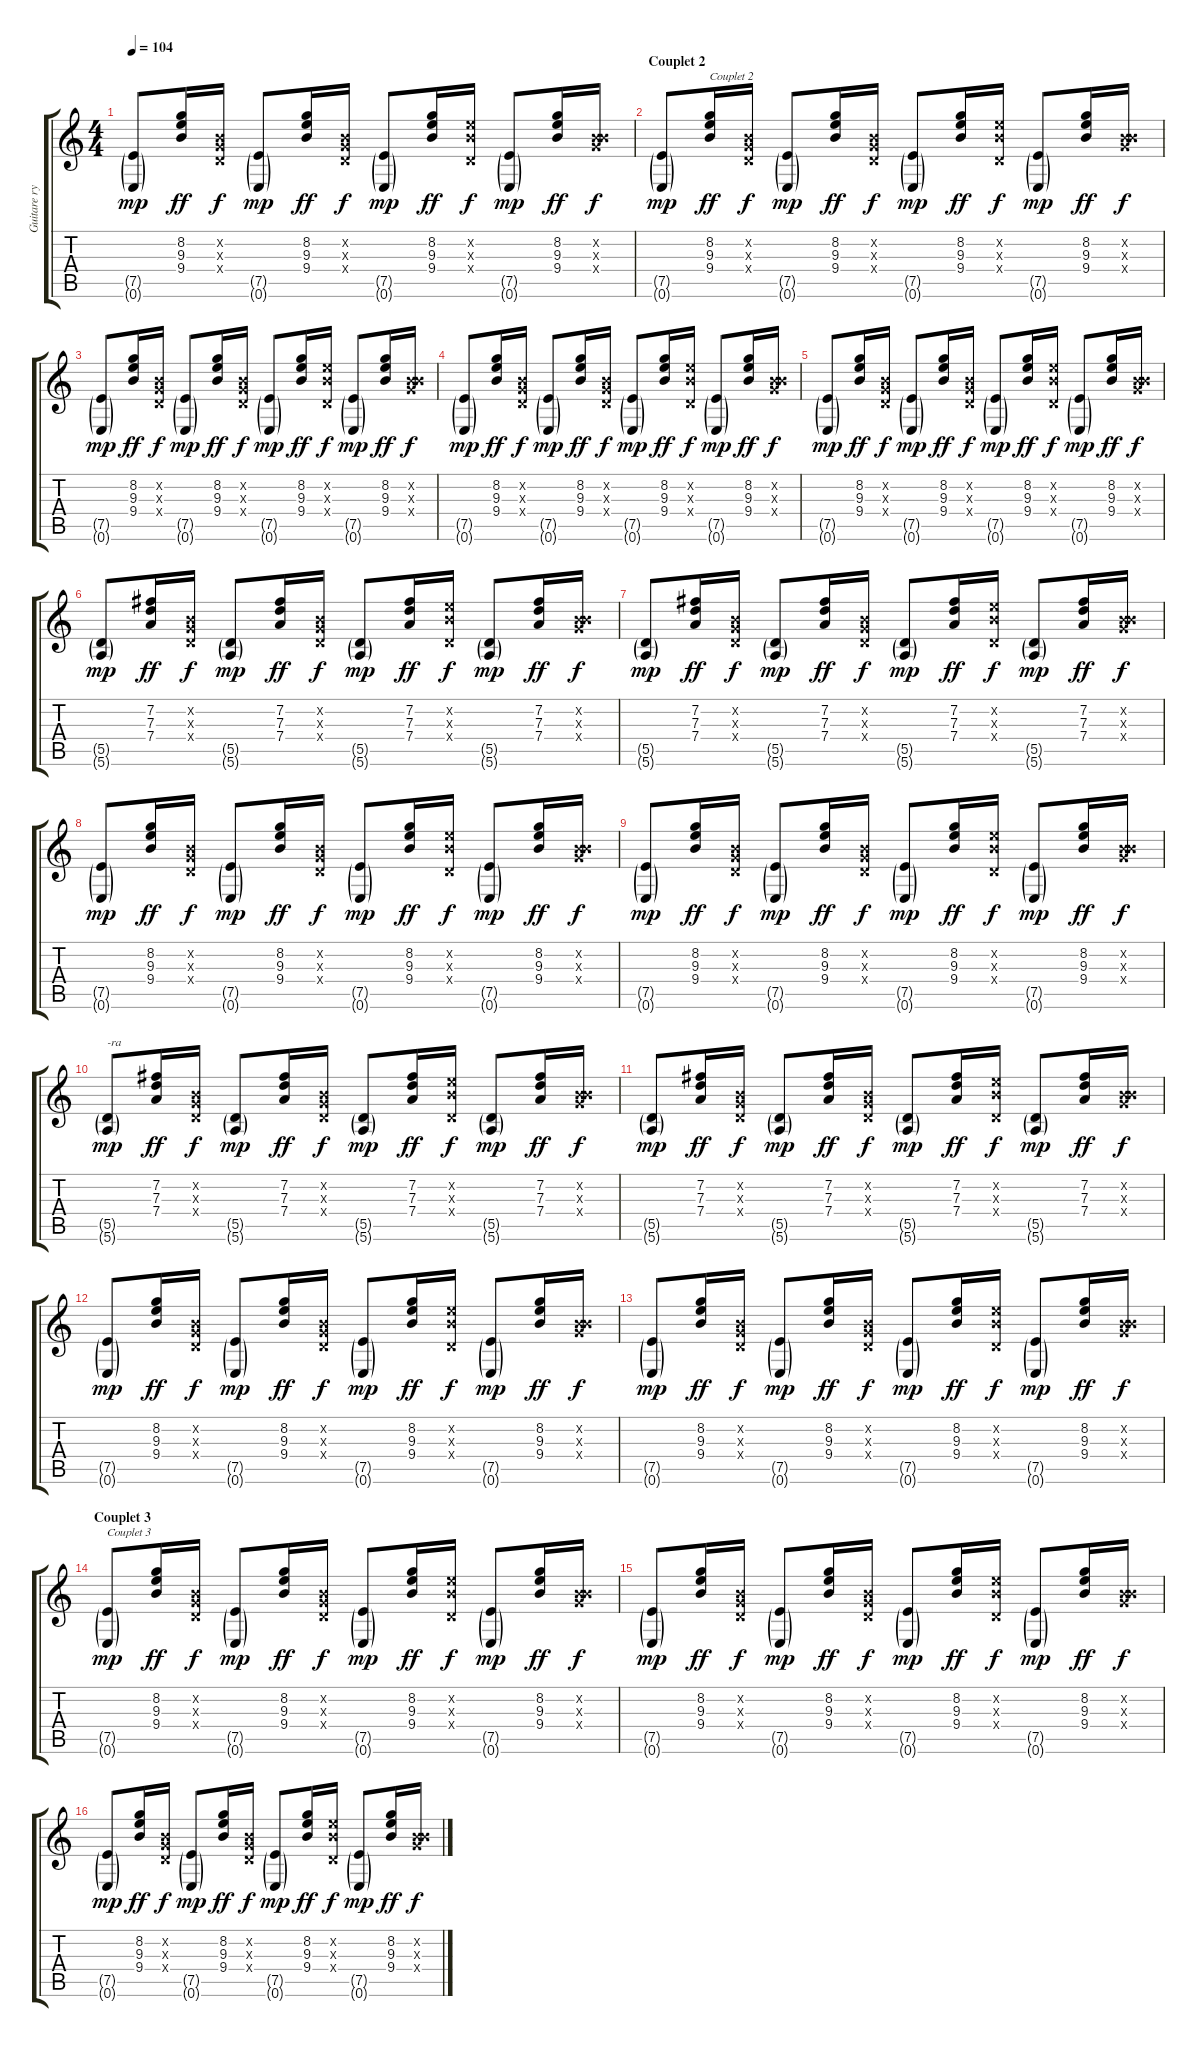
\track ("Guitare ryhtmique" "Guitare ry") {instrument acousticguitarnylon}
\staff {score tabs}
\tuning (E4 B3 G3 D3 A2 E2) {hide}
\ts (4 4)
\tempo 104
\clef g2
\ks c
(7.5{g} 0.6{g}).8{dy mp} (8.2 9.3 9.4).16{dy ff} (0.2{x} 0.3{x} 0.4{x}).16{dy f} (7.5{g} 0.6{g}).8{dy mp} (8.2 9.3 9.4).16{dy ff} (0.2{x} 0.3{x} 0.4{x}).16{dy f} (7.5{g} 0.6{g}).8{dy mp} (8.2 9.3 9.4).16{dy ff} (0.2{x} 9.3{x} 0.4{x}).16{dy f} (7.5{g} 0.6{g}).8{dy mp} (8.2 9.3 9.4).16{dy ff} (0.2{x} 0.3{x} 9.4{x}).16{dy f} |
\section ("" "Couplet 2")
(7.5{g} 0.6{g}).8{dy mp} (8.2 9.3 9.4).16{txt "Couplet 2" dy ff} (0.2{x} 0.3{x} 0.4{x}).16{dy f} (7.5{g} 0.6{g}).8{dy mp} (8.2 9.3 9.4).16{dy ff} (0.2{x} 0.3{x} 0.4{x}).16{dy f} (7.5{g} 0.6{g}).8{dy mp} (8.2 9.3 9.4).16{dy ff} (0.2{x} 9.3{x} 0.4{x}).16{dy f} (7.5{g} 0.6{g}).8{dy mp} (8.2 9.3 9.4).16{dy ff} (0.2{x} 0.3{x} 9.4{x}).16{dy f} |
(7.5{g} 0.6{g}).8{dy mp} (8.2 9.3 9.4).16{dy ff} (0.2{x} 0.3{x} 0.4{x}).16{dy f} (7.5{g} 0.6{g}).8{dy mp} (8.2 9.3 9.4).16{dy ff} (0.2{x} 0.3{x} 0.4{x}).16{dy f} (7.5{g} 0.6{g}).8{dy mp} (8.2 9.3 9.4).16{dy ff} (0.2{x} 9.3{x} 0.4{x}).16{dy f} (7.5{g} 0.6{g}).8{dy mp} (8.2 9.3 9.4).16{dy ff} (0.2{x} 0.3{x} 9.4{x}).16{dy f} |
(7.5{g} 0.6{g}).8{dy mp} (8.2 9.3 9.4).16{dy ff} (0.2{x} 0.3{x} 0.4{x}).16{dy f} (7.5{g} 0.6{g}).8{dy mp} (8.2 9.3 9.4).16{dy ff} (0.2{x} 0.3{x} 0.4{x}).16{dy f} (7.5{g} 0.6{g}).8{dy mp} (8.2 9.3 9.4).16{dy ff} (0.2{x} 9.3{x} 0.4{x}).16{dy f} (7.5{g} 0.6{g}).8{dy mp} (8.2 9.3 9.4).16{dy ff} (0.2{x} 0.3{x} 9.4{x}).16{dy f} |
(7.5{g} 0.6{g}).8{dy mp} (8.2 9.3 9.4).16{dy ff} (0.2{x} 0.3{x} 0.4{x}).16{dy f} (7.5{g} 0.6{g}).8{dy mp} (8.2 9.3 9.4).16{dy ff} (0.2{x} 0.3{x} 0.4{x}).16{dy f} (7.5{g} 0.6{g}).8{dy mp} (8.2 9.3 9.4).16{dy ff} (0.2{x} 9.3{x} 0.4{x}).16{dy f} (7.5{g} 0.6{g}).8{dy mp} (8.2 9.3 9.4).16{dy ff} (0.2{x} 0.3{x} 9.4{x}).16{dy f} |
(5.5{g} 5.6{g}).8{dy mp} (7.2 7.3 7.4).16{dy ff} (0.2{x} 0.3{x} 0.4{x}).16{dy f} (5.5{g} 5.6{g}).8{dy mp} (7.2 7.3 7.4).16{dy ff} (0.2{x} 0.3{x} 0.4{x}).16{dy f} (5.5{g} 5.6{g}).8{dy mp} (7.2 7.3 7.4).16{dy ff} (0.2{x} 9.3{x} 0.4{x}).16{dy f} (5.5{g} 5.6{g}).8{dy mp} (7.2 7.3 7.4).16{dy ff} (0.2{x} 0.3{x} 9.4{x}).16{dy f} |
(5.5{g} 5.6{g}).8{dy mp} (7.2 7.3 7.4).16{dy ff} (0.2{x} 0.3{x} 0.4{x}).16{dy f} (5.5{g} 5.6{g}).8{dy mp} (7.2 7.3 7.4).16{dy ff} (0.2{x} 0.3{x} 0.4{x}).16{dy f} (5.5{g} 5.6{g}).8{dy mp} (7.2 7.3 7.4).16{dy ff} (0.2{x} 9.3{x} 0.4{x}).16{dy f} (5.5{g} 5.6{g}).8{dy mp} (7.2 7.3 7.4).16{dy ff} (0.2{x} 0.3{x} 9.4{x}).16{dy f} |
(7.5{g} 0.6{g}).8{dy mp} (8.2 9.3 9.4).16{dy ff} (0.2{x} 0.3{x} 0.4{x}).16{dy f} (7.5{g} 0.6{g}).8{dy mp} (8.2 9.3 9.4).16{dy ff} (0.2{x} 0.3{x} 0.4{x}).16{dy f} (7.5{g} 0.6{g}).8{dy mp} (8.2 9.3 9.4).16{dy ff} (0.2{x} 9.3{x} 0.4{x}).16{dy f} (7.5{g} 0.6{g}).8{dy mp} (8.2 9.3 9.4).16{dy ff} (0.2{x} 0.3{x} 9.4{x}).16{dy f} |
(7.5{g} 0.6{g}).8{dy mp} (8.2 9.3 9.4).16{dy ff} (0.2{x} 0.3{x} 0.4{x}).16{dy f} (7.5{g} 0.6{g}).8{dy mp} (8.2 9.3 9.4).16{dy ff} (0.2{x} 0.3{x} 0.4{x}).16{dy f} (7.5{g} 0.6{g}).8{dy mp} (8.2 9.3 9.4).16{dy ff} (0.2{x} 9.3{x} 0.4{x}).16{dy f} (7.5{g} 0.6{g}).8{dy mp} (8.2 9.3 9.4).16{dy ff} (0.2{x} 0.3{x} 9.4{x}).16{dy f} |
(5.5{g} 5.6{g}).8{txt "-ra" dy mp} (7.2 7.3 7.4).16{dy ff} (0.2{x} 0.3{x} 0.4{x}).16{dy f} (5.5{g} 5.6{g}).8{dy mp} (7.2 7.3 7.4).16{dy ff} (0.2{x} 0.3{x} 0.4{x}).16{dy f} (5.5{g} 5.6{g}).8{dy mp} (7.2 7.3 7.4).16{dy ff} (0.2{x} 9.3{x} 0.4{x}).16{dy f} (5.5{g} 5.6{g}).8{dy mp} (7.2 7.3 7.4).16{dy ff} (0.2{x} 0.3{x} 9.4{x}).16{dy f} |
(5.5{g} 5.6{g}).8{dy mp} (7.2 7.3 7.4).16{dy ff} (0.2{x} 0.3{x} 0.4{x}).16{dy f} (5.5{g} 5.6{g}).8{dy mp} (7.2 7.3 7.4).16{dy ff} (0.2{x} 0.3{x} 0.4{x}).16{dy f} (5.5{g} 5.6{g}).8{dy mp} (7.2 7.3 7.4).16{dy ff} (0.2{x} 9.3{x} 0.4{x}).16{dy f} (5.5{g} 5.6{g}).8{dy mp} (7.2 7.3 7.4).16{dy ff} (0.2{x} 0.3{x} 9.4{x}).16{dy f} |
(7.5{g} 0.6{g}).8{dy mp} (8.2 9.3 9.4).16{dy ff} (0.2{x} 0.3{x} 0.4{x}).16{dy f} (7.5{g} 0.6{g}).8{dy mp} (8.2 9.3 9.4).16{dy ff} (0.2{x} 0.3{x} 0.4{x}).16{dy f} (7.5{g} 0.6{g}).8{dy mp} (8.2 9.3 9.4).16{dy ff} (0.2{x} 9.3{x} 0.4{x}).16{dy f} (7.5{g} 0.6{g}).8{dy mp} (8.2 9.3 9.4).16{dy ff} (0.2{x} 0.3{x} 9.4{x}).16{dy f} |
(7.5{g} 0.6{g}).8{dy mp} (8.2 9.3 9.4).16{dy ff} (0.2{x} 0.3{x} 0.4{x}).16{dy f} (7.5{g} 0.6{g}).8{dy mp} (8.2 9.3 9.4).16{dy ff} (0.2{x} 0.3{x} 0.4{x}).16{dy f} (7.5{g} 0.6{g}).8{dy mp} (8.2 9.3 9.4).16{dy ff} (0.2{x} 9.3{x} 0.4{x}).16{dy f} (7.5{g} 0.6{g}).8{dy mp} (8.2 9.3 9.4).16{dy ff} (0.2{x} 0.3{x} 9.4{x}).16{dy f} |
\section ("" "Couplet 3")
(7.5{g} 0.6{g}).8{txt "Couplet 3" dy mp} (8.2 9.3 9.4).16{dy ff} (0.2{x} 0.3{x} 0.4{x}).16{dy f} (7.5{g} 0.6{g}).8{dy mp} (8.2 9.3 9.4).16{dy ff} (0.2{x} 0.3{x} 0.4{x}).16{dy f} (7.5{g} 0.6{g}).8{dy mp} (8.2 9.3 9.4).16{dy ff} (0.2{x} 9.3{x} 0.4{x}).16{dy f} (7.5{g} 0.6{g}).8{dy mp} (8.2 9.3 9.4).16{dy ff} (0.2{x} 0.3{x} 9.4{x}).16{dy f} |
(7.5{g} 0.6{g}).8{dy mp} (8.2 9.3 9.4).16{dy ff} (0.2{x} 0.3{x} 0.4{x}).16{dy f} (7.5{g} 0.6{g}).8{dy mp} (8.2 9.3 9.4).16{dy ff} (0.2{x} 0.3{x} 0.4{x}).16{dy f} (7.5{g} 0.6{g}).8{dy mp} (8.2 9.3 9.4).16{dy ff} (0.2{x} 9.3{x} 0.4{x}).16{dy f} (7.5{g} 0.6{g}).8{dy mp} (8.2 9.3 9.4).16{dy ff} (0.2{x} 0.3{x} 9.4{x}).16{dy f} |
(7.5{g} 0.6{g}).8{dy mp} (8.2 9.3 9.4).16{dy ff} (0.2{x} 0.3{x} 0.4{x}).16{dy f} (7.5{g} 0.6{g}).8{dy mp} (8.2 9.3 9.4).16{dy ff} (0.2{x} 0.3{x} 0.4{x}).16{dy f} (7.5{g} 0.6{g}).8{dy mp} (8.2 9.3 9.4).16{dy ff} (0.2{x} 9.3{x} 0.4{x}).16{dy f} (7.5{g} 0.6{g}).8{dy mp} (8.2 9.3 9.4).16{dy ff} (0.2{x} 0.3{x} 9.4{x}).16{dy f}
